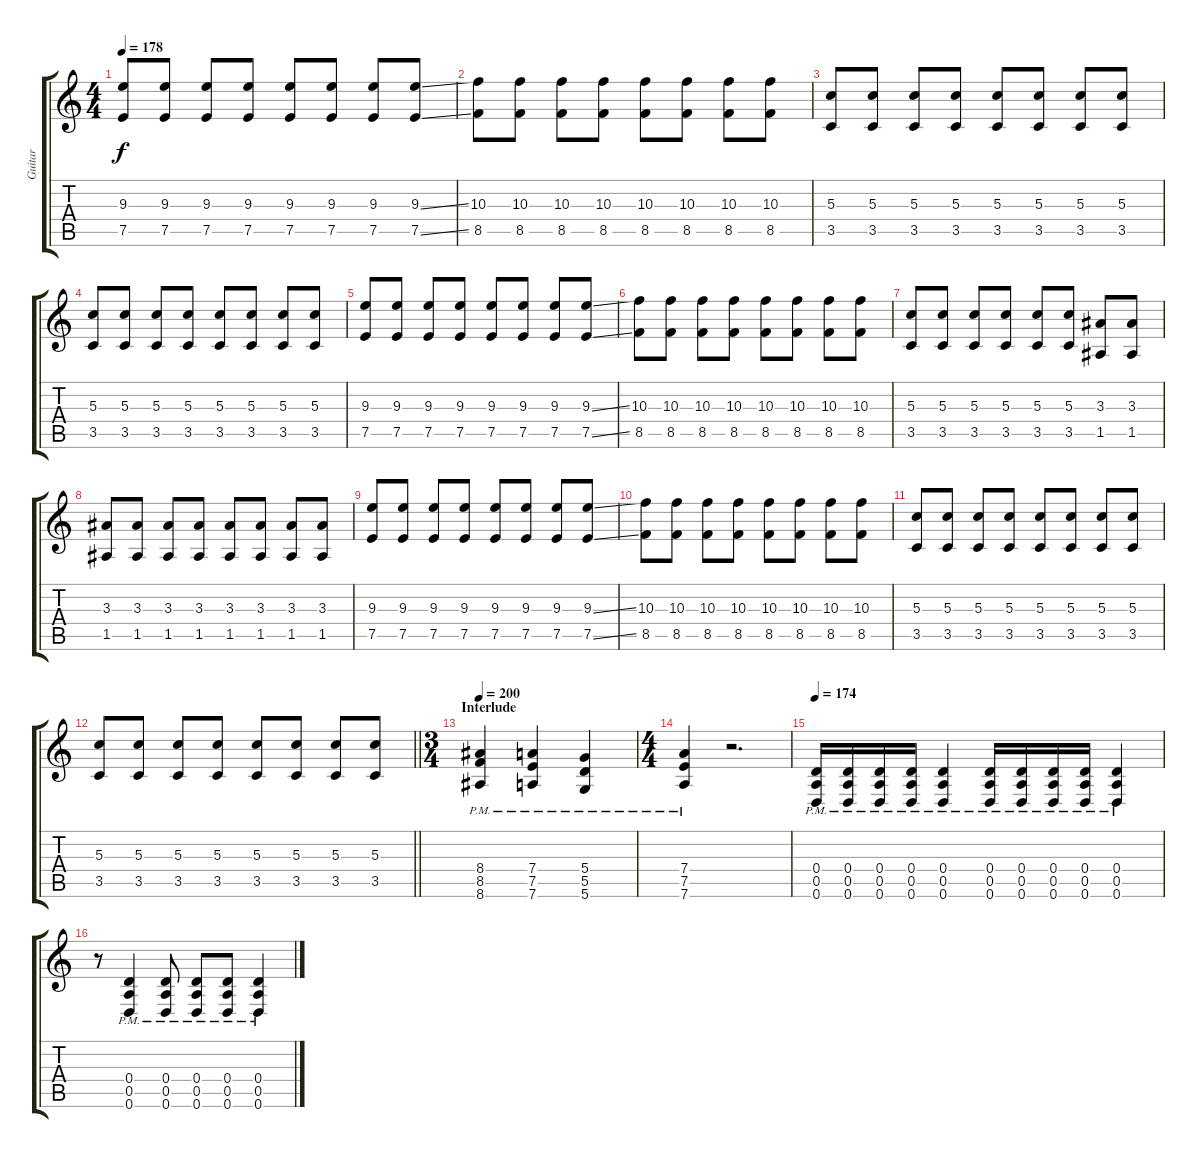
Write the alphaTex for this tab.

\track ("Guitar" "Guitar") {instrument distortionguitar}
\staff {score tabs}
\tuning (E4 B3 G3 D3 A2 D2) {hide}
\ts (4 4)
\tempo 178
\clef g2
\ks c
(9.3 7.5).8{dy f} (9.3 7.5).8 (9.3 7.5).8 (9.3 7.5).8 (9.3 7.5).8 (9.3 7.5).8 (9.3 7.5).8 (9.3{ss} 7.5{ss}).8 |
(10.3 8.5).8 (10.3 8.5).8 (10.3 8.5).8 (10.3 8.5).8 (10.3 8.5).8 (10.3 8.5).8 (10.3 8.5).8 (10.3 8.5).8 |
(5.3 3.5).8 (5.3 3.5).8 (5.3 3.5).8 (5.3 3.5).8 (5.3 3.5).8 (5.3 3.5).8 (5.3 3.5).8 (5.3 3.5).8 |
(5.3 3.5).8 (5.3 3.5).8 (5.3 3.5).8 (5.3 3.5).8 (5.3 3.5).8 (5.3 3.5).8 (5.3 3.5).8 (5.3 3.5).8 |
(9.3 7.5).8 (9.3 7.5).8 (9.3 7.5).8 (9.3 7.5).8 (9.3 7.5).8 (9.3 7.5).8 (9.3 7.5).8 (9.3{ss} 7.5{ss}).8 |
(10.3 8.5).8 (10.3 8.5).8 (10.3 8.5).8 (10.3 8.5).8 (10.3 8.5).8 (10.3 8.5).8 (10.3 8.5).8 (10.3 8.5).8 |
(5.3 3.5).8 (5.3 3.5).8 (5.3 3.5).8 (5.3 3.5).8 (5.3 3.5).8 (5.3 3.5).8 (3.3 1.5).8 (3.3 1.5).8 |
(3.3 1.5).8 (3.3 1.5).8 (3.3 1.5).8 (3.3 1.5).8 (3.3 1.5).8 (3.3 1.5).8 (3.3 1.5).8 (3.3 1.5).8 |
(9.3 7.5).8 (9.3 7.5).8 (9.3 7.5).8 (9.3 7.5).8 (9.3 7.5).8 (9.3 7.5).8 (9.3 7.5).8 (9.3{ss} 7.5{ss}).8 |
(10.3 8.5).8 (10.3 8.5).8 (10.3 8.5).8 (10.3 8.5).8 (10.3 8.5).8 (10.3 8.5).8 (10.3 8.5).8 (10.3 8.5).8 |
(5.3 3.5).8 (5.3 3.5).8 (5.3 3.5).8 (5.3 3.5).8 (5.3 3.5).8 (5.3 3.5).8 (5.3 3.5).8 (5.3 3.5).8 |
\barLineRight lightlight
(5.3 3.5).8 (5.3 3.5).8 (5.3 3.5).8 (5.3 3.5).8 (5.3 3.5).8 (5.3 3.5).8 (5.3 3.5).8 (5.3 3.5).8 |
\ts (3 4)
\section ("" "Interlude")
\tempo 200
(8.4{pm} 8.5{pm} 8.6{pm}).4 (7.4{pm} 7.5{pm} 7.6{pm}).4 (5.4{pm} 5.5{pm} 5.6{pm}).4 |
\ts (4 4)
(7.4{pm} 7.5{pm} 7.6{pm}).4 r.2{d} |
\tempo 180
\tempo 174
(0.4{pm} 0.5{pm} 0.6{pm}).16 (0.4{pm} 0.5{pm} 0.6{pm}).16 (0.4{pm} 0.5{pm} 0.6{pm}).16 (0.4{pm} 0.5{pm} 0.6{pm}).16 (0.4{pm} 0.5{pm} 0.6{pm}).4 (0.4{pm} 0.5{pm} 0.6{pm}).16 (0.4{pm} 0.5{pm} 0.6{pm}).16 (0.4{pm} 0.5{pm} 0.6{pm}).16 (0.4{pm} 0.5{pm} 0.6{pm}).16 (0.4{pm} 0.5{pm} 0.6{pm}).4 |
r.8 (0.4{pm} 0.5{pm} 0.6{pm}).4 (0.4{pm} 0.5{pm} 0.6{pm}).8 (0.4{pm} 0.5{pm} 0.6{pm}).8 (0.4{pm} 0.5{pm} 0.6{pm}).8 (0.4{pm} 0.5{pm} 0.6{pm}).4
